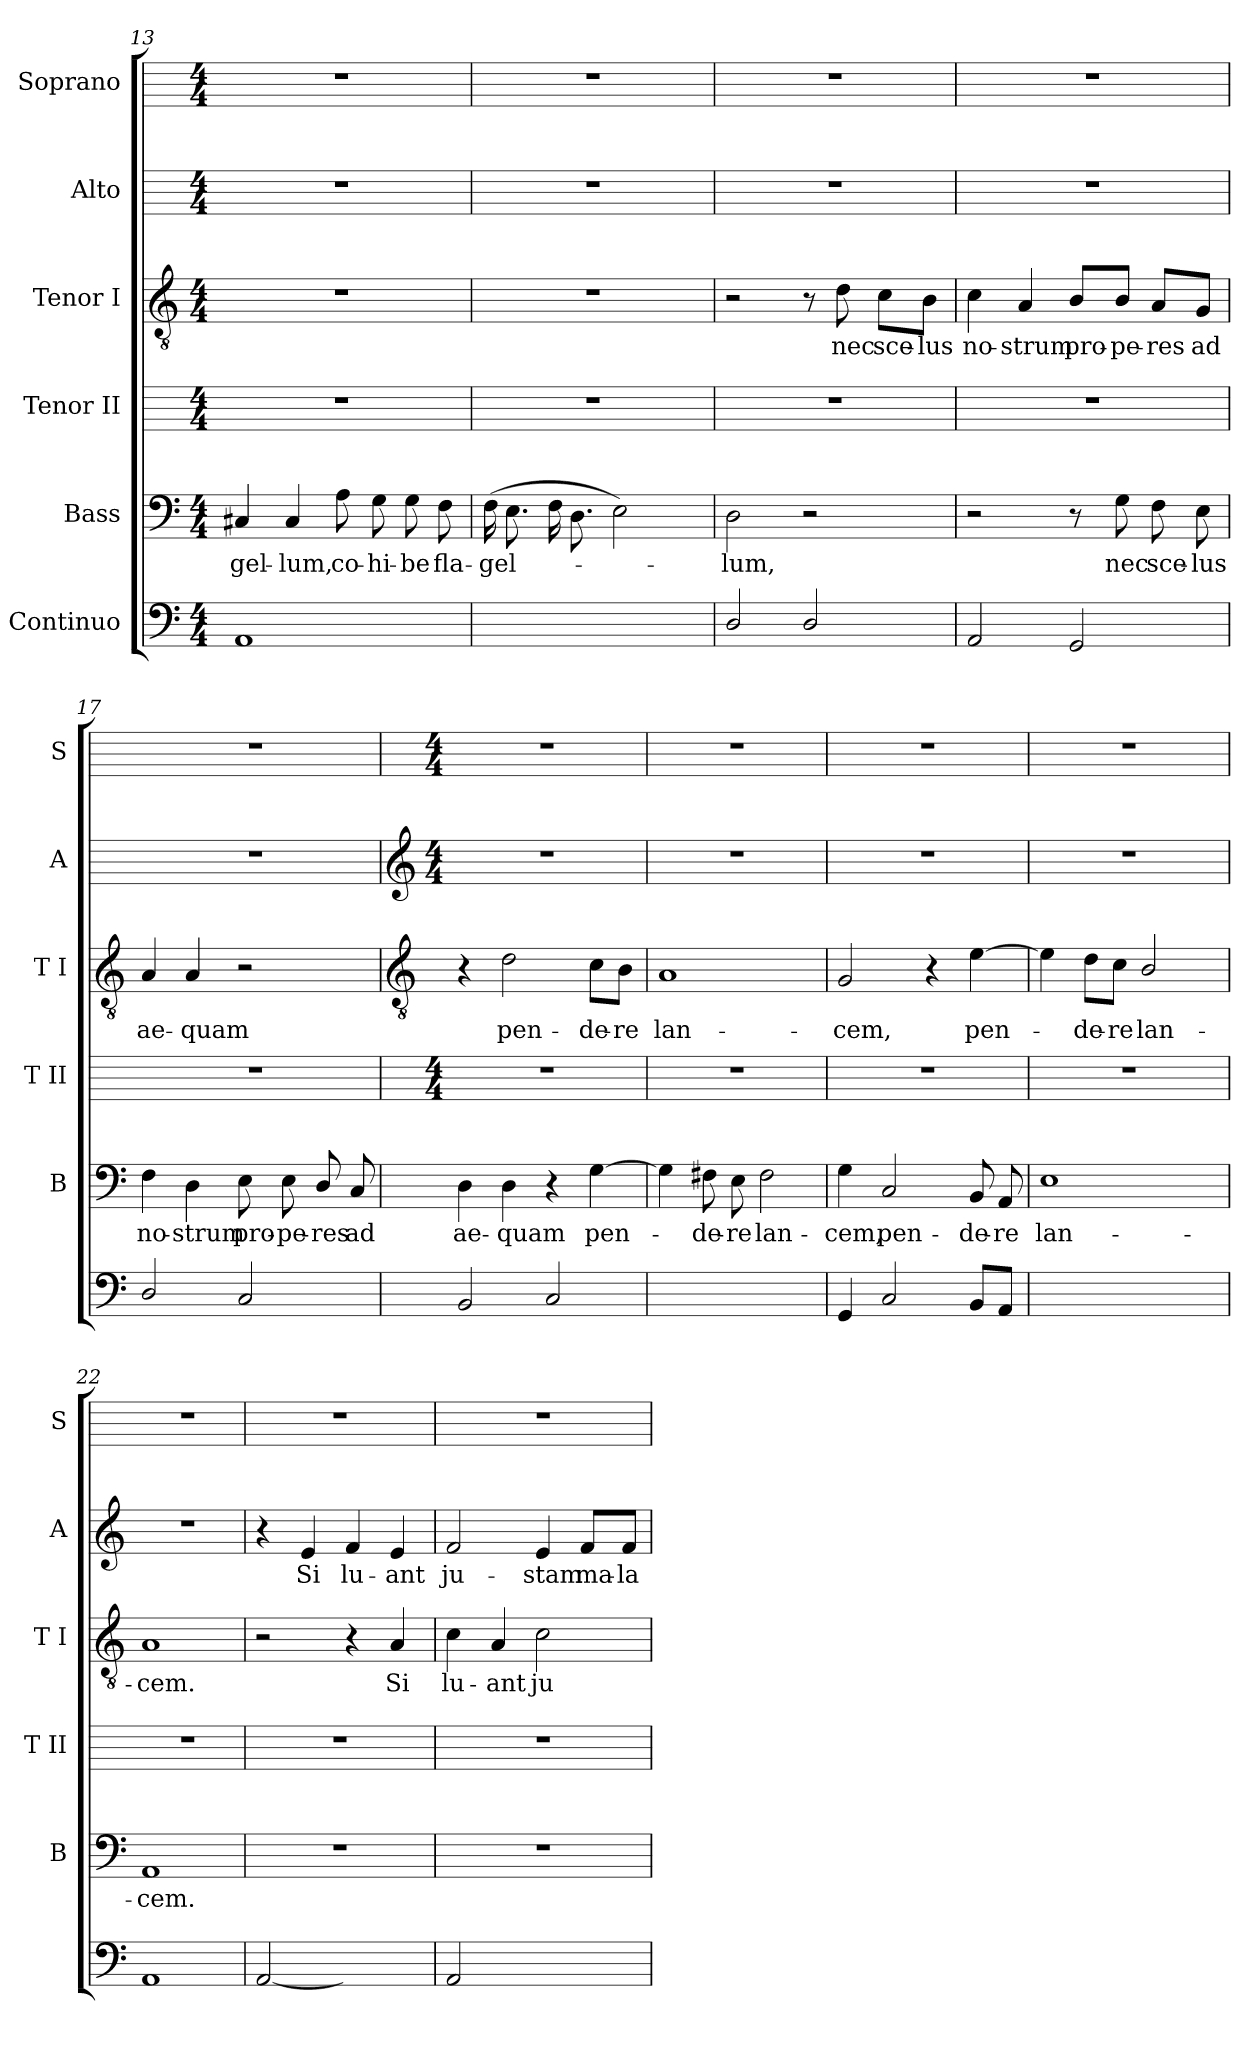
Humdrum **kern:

**kern	**text	**text	**kern	**text	**kern	**kern	**text	**kern	**text	**kern
*part6	*part6	*part6	*part5	*part5	*part4	*part3	*part3	*part2	*part2	*part1
*staff6	*staff6	*staff6	*staff5	*staff5	*staff4	*staff3	*staff3	*staff2	*staff2	*staff1
*I"Continuo	*	*	*I"Bass	*	*I"Tenor II	*I"Tenor I	*	*I"Alto	*	*I"Soprano
*	*	*	*I'B	*	*I'T II	*I'T I	*	*I'A	*	*I'S
!!LO:LB:g=z
*clefF4	*	*	*clefF4	*	*	*clefGv2	*	*	*	*
*k[]	*	*	*k[]	*	*	*k[]	*	*	*	*
*C:	*	*	*C:	*	*	*C:	*	*	*	*
*M4/4	*	*	*M4/4	*	*M4/4	*M4/4	*	*M4/4	*	*M4/4
=13	=13	=13	=13	=13	=13	=13	=13	=13	=13	=13
!	!	!	!	!LO:LY:b	!	!	!	!	!	!
1AA	.	.	4C#X	-gel-	1r	1r	.	1r	.	1r
!	!	!	!	!LO:LY:b	!	!	!	!	!	!
.	.	.	4C#	-lum,	.	.	.	.	.	.
!	!	!	!	!LO:LY:b	!	!	!	!	!	!
.	.	.	8A	co-	.	.	.	.	.	.
!	!	!	!	!LO:LY:b	!	!	!	!	!	!
.	.	.	8G	-hi-	.	.	.	.	.	.
!	!	!	!	!LO:LY:b	!	!	!	!	!	!
.	.	.	8G	-be	.	.	.	.	.	.
!	!	!	!	!LO:LY:b	!	!	!	!	!	!
.	.	.	8F	fla-	.	.	.	.	.	.
=14	=14	=14	=14	=14	=14	=14	=14	=14	=14	=14
!	!LO:LY:b	!	!	!LO:LY:b	!	!	!	!	!	!
[4AAyy	6	.	(>16FLL	-gel-	1r	1r	.	1r	.	1r
.	.	.	8.EJ	.	.	.	.	.	.	.
!	!LO:LY:b	!LO:LY:b	!	!	!	!	!	!	!	!
4AAyy_	6	4	16FLL	.	.	.	.	.	.	.
.	.	.	8.DJ	.	.	.	.	.	.	.
!	!	!LO:LY:b	!	!	!	!	!	!	!	!
4AAyy_	.	4	2E)	.	.	.	.	.	.	.
4AAyy]	.	.	.	.	.	.	.	.	.	.
=15	=15	=15	=15	=15	=15	=15	=15	=15	=15	=15
!	!	!	!	!LO:LY:b	!	!	!	!	!	!
2D/	.	.	2D	lum,	1r	2r	.	1r	.	1r
2D/	.	.	2r	.	.	8r	.	.	.	.
!	!	!	!	!	!	!	!LO:LY:b	!	!	!
.	.	.	.	.	.	8d	nec	.	.	.
!	!	!	!	!	!	!	!LO:LY:b	!	!	!
.	.	.	.	.	.	8c\L	sce-	.	.	.
!	!	!	!	!	!	!	!LO:LY:b	!	!	!
.	.	.	.	.	.	8B\J	-lus	.	.	.
=16	=16	=16	=16	=16	=16	=16	=16	=16	=16	=16
!	!	!	!	!	!	!	!LO:LY:b	!	!	!
2AA	.	.	2r	.	1r	4c	no-	1r	.	1r
!	!	!	!	!	!	!	!LO:LY:b	!	!	!
.	.	.	.	.	.	4A	-strum	.	.	.
!	!	!	!	!	!	!	!LO:LY:b	!	!	!
2GG	.	.	8r	.	.	8B/L	pro-	.	.	.
!	!	!	!	!LO:LY:b	!	!	!LO:LY:b	!	!	!
.	.	.	8G	nec	.	8B/J	-pe-	.	.	.
!	!	!	!	!LO:LY:b	!	!	!LO:LY:b	!	!	!
.	.	.	8F	sce-	.	8A/L	-res	.	.	.
!	!	!	!	!LO:LY:b	!	!	!LO:LY:b	!	!	!
.	.	.	8E	-lus	.	8G/J	ad	.	.	.
=17	=17	=17	=17	=17	=17	=17	=17	=17	=17	=17
!	!	!	!	!LO:LY:b	!	!	!LO:LY:b	!	!	!
2D/	.	.	4F	no-	1r	4A	ae-	1r	.	1r
!	!	!	!	!LO:LY:b	!	!	!LO:LY:b	!	!	!
.	.	.	4D\	-strum	.	4A	-quam	.	.	.
!	!	!	!	!LO:LY:b	!	!	!	!	!	!
2C	.	.	8E	pro-	.	2r	.	.	.	.
!	!	!	!	!LO:LY:b	!	!	!	!	!	!
.	.	.	8E	-pe-	.	.	.	.	.	.
!	!	!	!	!LO:LY:b	!	!	!	!	!	!
.	.	.	8D/	-res	.	.	.	.	.	.
!	!	!	!	!LO:LY:b	!	!	!	!	!	!
.	.	.	8C	ad	.	.	.	.	.	.
!!LO:LB:g=z
=18	=18	=18	=18	=18	=18	=18	=18	=18	=18	=18
*	*	*	*	*	*	*clefGv2	*	*clefG2	*	*
*	*	*	*	*	*	*	*	*k[]	*	*
*	*	*	*	*	*	*	*	*C:	*	*
*	*	*	*	*	*M4/4	*	*	*M4/4	*	*M4/4
!	!	!	!	!LO:LY:b	!	!	!	!	!	!
2BB	.	.	4D	ae-	1r	4r	.	1r	.	1r
!	!	!	!	!LO:LY:b	!	!	!LO:LY:b	!	!	!
.	.	.	4D	-quam	.	2d	pen-	.	.	.
2C	.	.	4r	.	.	.	.	.	.	.
!	!	!	!	!LO:LY:b	!	!	!LO:LY:b	!	!	!
.	.	.	[4G	pen-	.	8c\L	-de-	.	.	.
!	!	!	!	!	!	!	!LO:LY:b	!	!	!
.	.	.	.	.	.	8B\J	-re	.	.	.
=19	=19	=19	=19	=19	=19	=19	=19	=19	=19	=19
!	!LO:LY:b	!	!	!	!	!	!LO:LY:b	!	!	!
[2Dyy	4	.	4G]	.	1r	1A	lan-	1r	.	1r
!	!	!	!	!LO:LY:b	!	!	!	!	!	!
.	.	.	8F#X	de-	.	.	.	.	.	.
!	!	!	!	!LO:LY:b	!	!	!	!	!	!
.	.	.	8E	-re	.	.	.	.	.	.
!	!	!	!	!LO:LY:b	!	!	!	!	!	!
2Dyy]	.	.	2F#	lan-	.	.	.	.	.	.
=20	=20	=20	=20	=20	=20	=20	=20	=20	=20	=20
!	!	!	!	!LO:LY:b	!	!	!LO:LY:b	!	!	!
4GG	.	.	4G	-cem,	1r	2G	-cem,	1r	.	1r
!	!	!	!	!LO:LY:b	!	!	!	!	!	!
2C	.	.	2C	pen-	.	.	.	.	.	.
.	.	.	.	.	.	4r	.	.	.	.
!	!	!	!	!LO:LY:b	!	!	!LO:LY:b	!	!	!
8BBL	.	.	8BB	-de-	.	[4e	pen-	.	.	.
!	!	!	!	!LO:LY:b	!	!	!	!	!	!
8AAJ	.	.	8AA	-re	.	.	.	.	.	.
=21	=21	=21	=21	=21	=21	=21	=21	=21	=21	=21
!	!	!	!	!LO:LY:b	!	!	!	!	!	!
[4Eyy	.	.	1E	lan-	1r	4e]	.	1r	.	1r
!	!LO:LY:b	!	!	!	!	!	!LO:LY:b	!	!	!
2Eyy_	4	.	.	.	.	8d\L	de-	.	.	.
!	!	!	!	!	!	!	!LO:LY:b	!	!	!
.	.	.	.	.	.	8c\J	-re	.	.	.
!	!	!	!	!	!	!	!LO:LY:b	!	!	!
.	.	.	.	.	.	2B/	lan-	.	.	.
4Eyy]	.	.	.	.	.	.	.	.	.	.
=22	=22	=22	=22	=22	=22	=22	=22	=22	=22	=22
!	!	!	!	!LO:LY:b	!	!	!LO:LY:b	!	!	!
1AA	.	.	1AA	-cem.	1r	1A	-cem.	1r	.	1r
=23	=23	=23	=23	=23	=23	=23	=23	=23	=23	=23
[2AA	.	.	1r	.	1r	2r	.	4r	.	1r
!	!	!	!	!	!	!	!	!	!LO:LY:b	!
.	.	.	.	.	.	.	.	4e	Si	.
!	!LO:LY:b	!	!	!	!	!	!	!	!LO:LY:b	!
4AAyy_	6	.	.	.	.	4r	.	4f	lu-	.
!	!LO:LY:b	!	!	!	!	!	!LO:LY:b	!	!LO:LY:b	!
4AAyy]	5	.	.	.	.	4A	Si	4e	-ant	.
=24	=24	=24	=24	=24	=24	=24	=24	=24	=24	=24
!	!	!	!	!	!	!	!LO:LY:b	!	!LO:LY:b	!
2AA	.	.	1r	.	1r	4c	lu-	2f	ju-	1r
!	!	!	!	!	!	!	!LO:LY:b	!	!	!
.	.	.	.	.	.	4A	-ant	.	.	.
!	!LO:LY:b	!	!	!	!	!	!LO:LY:b	!	!LO:LY:b	!
[4AAyy	5	.	.	.	.	2c	ju-	4e	-stam	.
!	!LO:LY:b	!	!	!	!	!	!	!	!LO:LY:b	!
4AAyy]	6	.	.	.	.	.	.	8f/L	ma-	.
!	!	!	!	!	!	!	!	!	!LO:LY:b	!
.	.	.	.	.	.	.	.	8f/J	-la	.
=	=	=	=	=	=	=	=	=	=	=
*-	*-	*-	*-	*-	*-	*-	*-	*-	*-	*-
